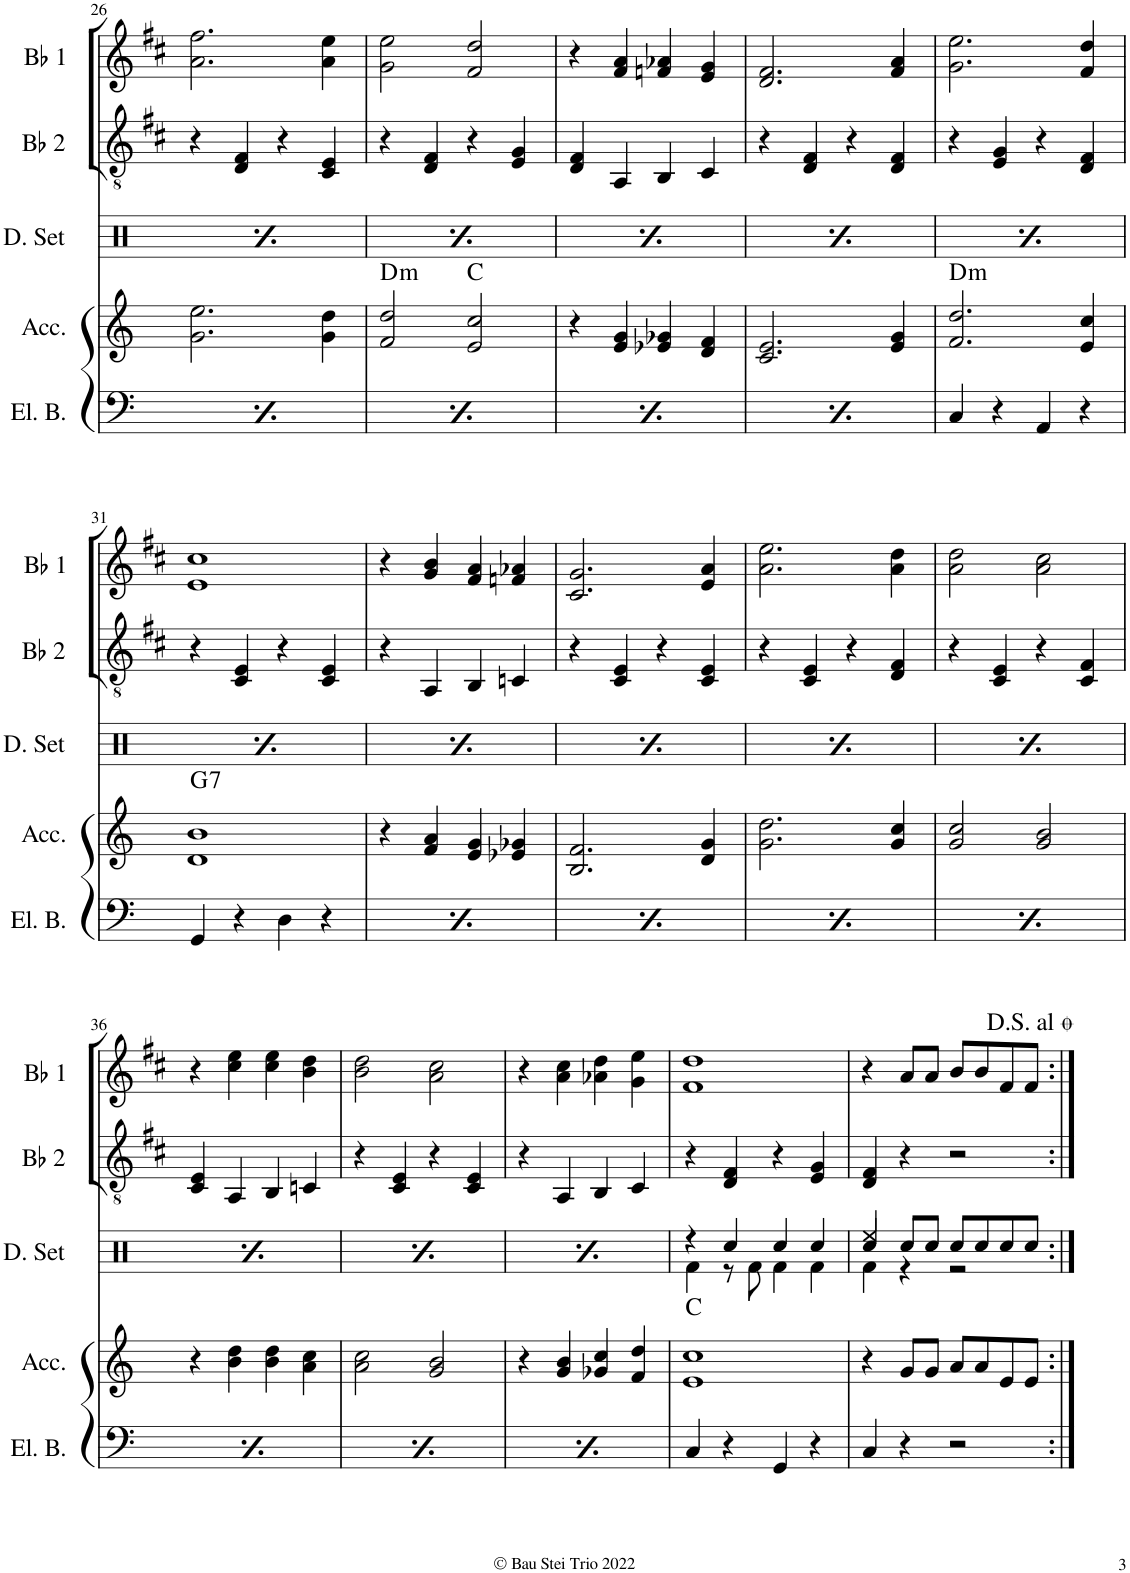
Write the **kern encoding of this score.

**kern	**kern	**harte	**kern	**kern	**kern
*part5	*part4	*part4	*part3	*part2	*part1
*staff5	*staff4	*	*staff3	*staff2	*staff1
*I"Electric Bass	*I"Accordion	*	*I"Drumset	*I"Begleitung Bb	*I"Melodie Bb
*I'El. B.	*I'Acc.	*	*I'D. Set	*I'Bb 2	*I'Bb 1
!!LO:PB:g=z
*clefF4	*clefG2	*	*clefX	*clefGv2	*clefG2
*Trd7c12	*	*	*	*Trd1c2	*Trd1c2
*k[]	*k[]	*	*k[]	*k[f#c#]	*k[f#c#]
*M4/4	*M4/4	*	*M4/4	*M4/4	*M4/4
=26	=26	=26	=26	=26	=26
*	*	*	*^	*	*
4C/	2.g\ 2.ee\	.	4r	4Rf\	4r	2.a\ 2.ff#\
4r	.	.	4Rcc/	8r	4D/ 4F#/	.
.	.	.	.	8Rf\	.	.
4GG/	.	.	4r	4Rf\	4r	.
4r	4g\ 4dd\	.	4Rcc/	4r	4C#/ 4E/	4a\ 4ee\
=27	=27	=27	=27	=27	=27	=27
!	!	!LO:H:kt=m	!	!	!	!
4C/	2f/ 2dd/	D:min	4r	4Rf\	4r	2g\ 2ee\
4r	.	.	4Rcc/	8r	4D/ 4F#/	.
.	.	.	.	8Rf\	.	.
4GG/	2e/ 2cc/	C:maj	4r	4Rf\	4r	2f#/ 2dd/
4r	.	.	4Rcc/	4r	4E/ 4G/	.
=28	=28	=28	=28	=28	=28	=28
4C/	4r	.	4r	4Rf\	4D/ 4F#/	4r
4r	4e/ 4g/	.	4Rcc/	8r	4AA/	4f#/ 4a/
.	.	.	.	8Rf\	.	.
4GG/	4e-X/ 4g-X/	.	4r	4Rf\	4BB/	4fn/ 4a-X/
4r	4d/ 4f/	.	4Rcc/	4r	4C#/	4e/ 4g/
=29	=29	=29	=29	=29	=29	=29
4C/	2.c/ 2.e/	.	4r	4Rf\	4r	2.d/ 2.f#/
4r	.	.	4Rcc/	8r	4D/ 4F#/	.
.	.	.	.	8Rf\	.	.
4GG/	.	.	4r	4Rf\	4r	.
4r	4e/ 4g/	.	4Rcc/	4r	4D/ 4F#/	4f#/ 4a/
=30	=30	=30	=30	=30	=30	=30
!	!	!LO:H:kt=m	!	!	!	!
4C/	2.f/ 2.dd/	D:min	4r	4Rf\	4r	2.g\ 2.ee\
4r	.	.	4Rcc/	8r	4E/ 4G/	.
.	.	.	.	8Rf\	.	.
4AA/	.	.	4r	4Rf\	4r	.
4r	4e/ 4cc/	.	4Rcc/	4r	4D/ 4F#/	4f#/ 4dd/
!!LO:LB:g=z
=31	=31	=31	=31	=31	=31	=31
!	!	!LO:H:kt=7	!	!	!	!
4GG/	1d 1b	G:7	4r	4Rf\	4r	1e 1cc#
4r	.	.	4Rcc/	8r	4C#/ 4E/	.
.	.	.	.	8Rf\	.	.
4D\	.	.	4r	4Rf\	4r	.
4r	.	.	4Rcc/	4r	4C#/ 4E/	.
=32	=32	=32	=32	=32	=32	=32
4GG/	4r	.	4r	4Rf\	4r	4r
4r	4f/ 4a/	.	4Rcc/	8r	4AA/	4g/ 4b/
.	.	.	.	8Rf\	.	.
4D\	4e/ 4g/	.	4r	4Rf\	4BB/	4f#/ 4a/
4r	4e-X/ 4g-X/	.	4Rcc/	4r	4Cn/	4fn/ 4a-X/
=33	=33	=33	=33	=33	=33	=33
4GG/	2.B/ 2.f/	.	4r	4Rf\	4r	2.c#/ 2.g/
4r	.	.	4Rcc/	8r	4C#/ 4E/	.
.	.	.	.	8Rf\	.	.
4D\	.	.	4r	4Rf\	4r	.
4r	4d/ 4g/	.	4Rcc/	4r	4C#/ 4E/	4e/ 4a/
=34	=34	=34	=34	=34	=34	=34
4GG/	2.g\ 2.dd\	.	4r	4Rf\	4r	2.a\ 2.ee\
4r	.	.	4Rcc/	8r	4C#/ 4E/	.
.	.	.	.	8Rf\	.	.
4D\	.	.	4r	4Rf\	4r	.
4r	4g/ 4cc/	.	4Rcc/	4r	4D/ 4F#/	4a\ 4dd\
=35	=35	=35	=35	=35	=35	=35
4GG/	2g/ 2cc/	.	4r	4Rf\	4r	2a\ 2dd\
4r	.	.	4Rcc/	8r	4C#/ 4E/	.
.	.	.	.	8Rf\	.	.
4D\	2g/ 2b/	.	4r	4Rf\	4r	2a\ 2cc#\
4r	.	.	4Rcc/	4r	4C#/ 4F#/	.
!!LO:LB:g=z
=36	=36	=36	=36	=36	=36	=36
4GG/	4r	.	4r	4Rf\	4C#/ 4E/	4r
4r	4b\ 4dd\	.	4Rcc/	8r	4AA/	4cc#\ 4ee\
.	.	.	.	8Rf\	.	.
4D\	4b\ 4dd\	.	4r	4Rf\	4BB/	4cc#\ 4ee\
4r	4a\ 4cc\	.	4Rcc/	4r	4Cn/	4b\ 4dd\
=37	=37	=37	=37	=37	=37	=37
4GG/	2a\ 2cc\	.	4r	4Rf\	4r	2b\ 2dd\
4r	.	.	4Rcc/	8r	4C#/ 4E/	.
.	.	.	.	8Rf\	.	.
4D\	2g/ 2b/	.	4r	4Rf\	4r	2a\ 2cc#\
4r	.	.	4Rcc/	4r	4C#/ 4E/	.
=38	=38	=38	=38	=38	=38	=38
4GG/	4r	.	4r	4Rf\	4r	4r
4r	4g/ 4b/	.	4Rcc/	8r	4AA/	4a\ 4cc#\
.	.	.	.	8Rf\	.	.
4D\	4g-X/ 4cc/	.	4r	4Rf\	4BB/	4a-X\ 4dd\
4r	4f/ 4dd/	.	4Rcc/	4r	4C#/	4g\ 4ee\
=39	=39	=39	=39	=39	=39	=39
4C/	1e 1cc	C:maj	4r	4Rf\	4r	1f# 1dd
4r	.	.	4Rcc/	8r	4D/ 4F#/	.
.	.	.	.	8Rf\	.	.
4GG/	.	.	4Rcc/	4Rf\	4r	.
4r	.	.	4Rcc/	4Rf\	4E/ 4G/	.
=40	=40	=40	=40	=40	=40	=40
*	*	*	*	*^	*	*
4C/	4r	.	4Rcc/	4Rf\	4Ree/	4D/ 4F#/	4r
4r	8g/L	.	8Rcc/L	4r	2.ryy	4r	8a/L
.	8g/J	.	8Rcc/J	.	.	.	8a/J
2r	8a/L	.	8Rcc/L	2r	.	2r	8b/L
.	8a/	.	8Rcc/	.	.	.	8b/
.	8e/	.	8Rcc/	.	.	.	8f#/
.	8e/J	.	8Rcc/J	.	.	.	8f#/J
*	*	*	*v	*v	*v	*	*
!	!	!	!	!	!LO:TX:a:t=D.S. al
=:|!	=:|!	=:|!	=:|!	=:|!	=:|!
*-	*-	*-	*-	*-	*-
